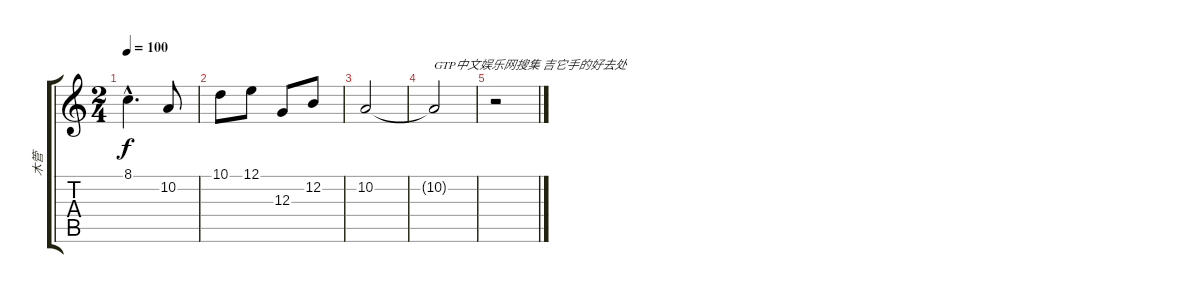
\track ("木管" "木管") {instrument panflute}
\staff {score tabs}
\tuning (E4 B3 G3 D3 A2 E2) {hide}
\ts (2 4)
\tempo 100
\clef g2
\ks c
8.1{hac}.4{d dy f} 10.2.8 |
10.1.8 12.1.8 12.3.8 12.2.8 |
10.2.2 |
10.2{t}.2{txt "GTP中文娱乐网搜集 吉它手的好去处"} |
r.2
